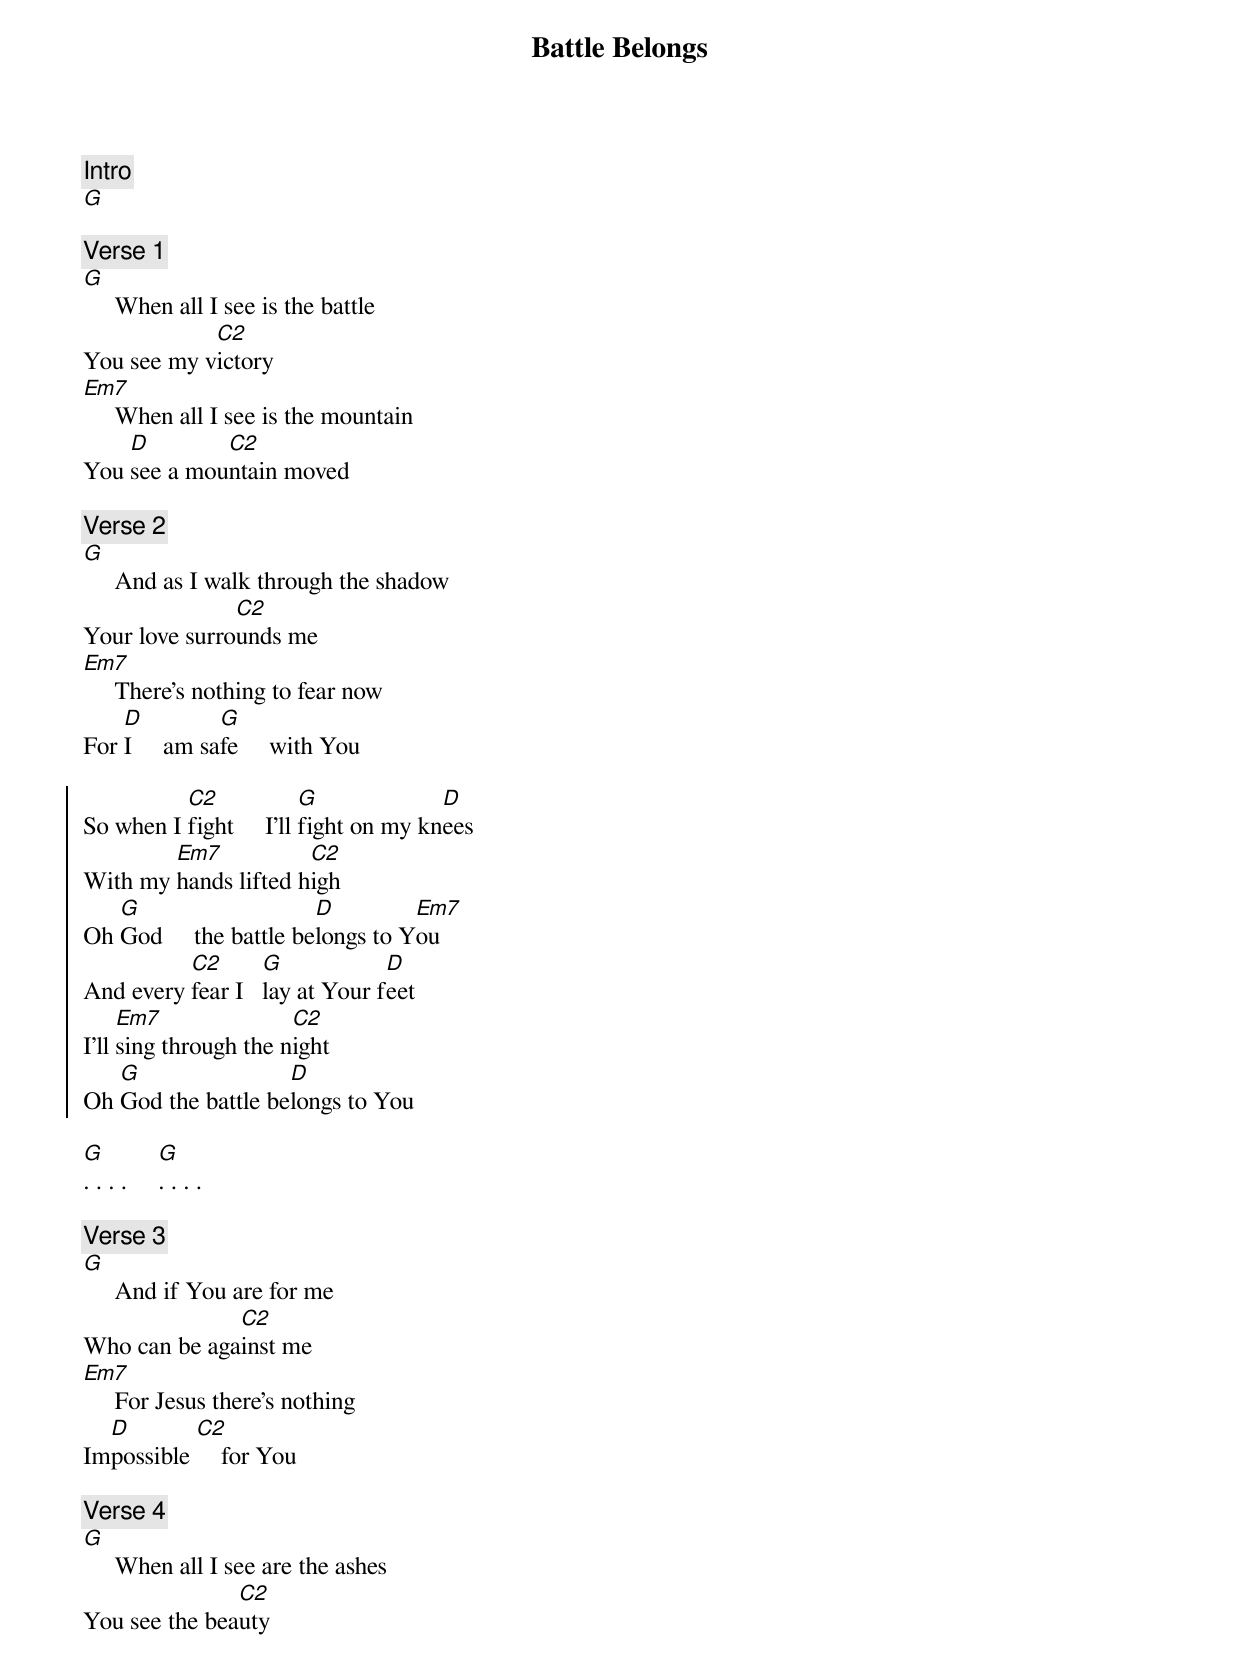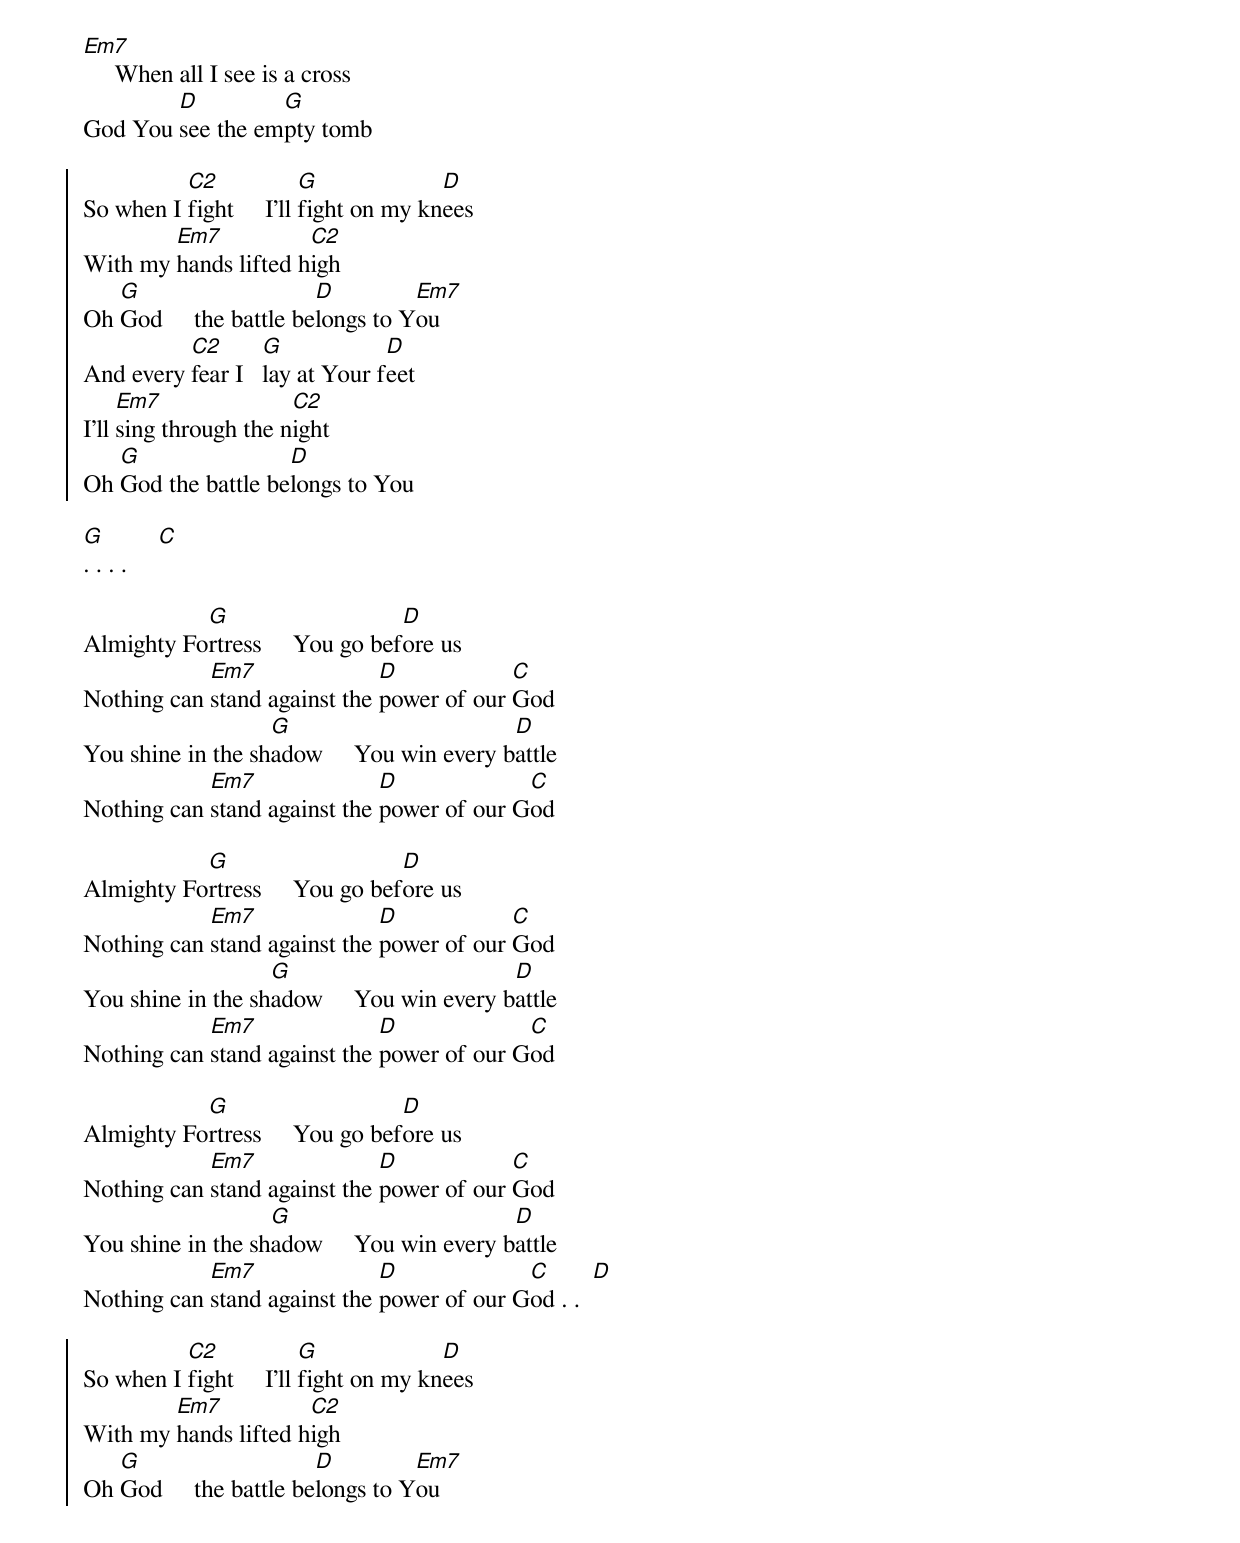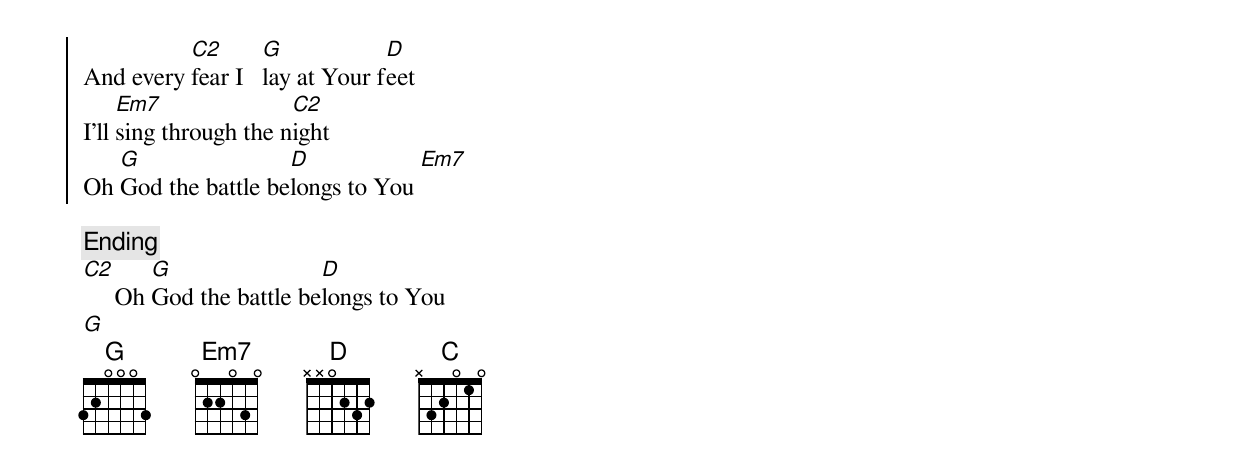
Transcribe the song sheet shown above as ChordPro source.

{title: Battle Belongs}
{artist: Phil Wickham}
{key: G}
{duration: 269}
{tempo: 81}
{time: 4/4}
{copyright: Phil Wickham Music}

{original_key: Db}
{c: Intro}
[G]

{c: Verse 1}
[G]     When all I see is the battle
You see my v[C2]ictory
[Em7]     When all I see is the mountain
You [D]see a mou[C2]ntain moved

{c: Verse 2}
[G]     And as I walk through the shadow
Your love surro[C2]unds me
[Em7]     There’s nothing to fear now
For [D]I     am sa[G]fe     with You

{soc}
So when I [C2]fight     I’ll [G]fight on my kn[D]ees
With my [Em7]hands lifted h[C2]igh
Oh [G]God     the battle be[D]longs to Y[Em7]ou
And every [C2]fear I   [G]lay at Your f[D]eet
I’ll [Em7]sing through the n[C2]ight
Oh [G]God the battle be[D]longs to You
{eoc}

[G]. . . .     [G]. . . .

{c: Verse 3}
[G]     And if You are for me
Who can be aga[C2]inst me
[Em7]     For Jesus there’s nothing
Im[D]possible [C2]    for You

{c: Verse 4}
[G]     When all I see are the ashes
You see the bea[C2]uty
[Em7]     When all I see is a cross
God You [D]see the em[G]pty tomb

{soc}
So when I [C2]fight     I’ll [G]fight on my kn[D]ees
With my [Em7]hands lifted h[C2]igh
Oh [G]God     the battle be[D]longs to Y[Em7]ou
And every [C2]fear I   [G]lay at Your f[D]eet
I’ll [Em7]sing through the n[C2]ight
Oh [G]God the battle be[D]longs to You
{eoc}

[G]. . . .     [C]

{sob}
Almighty Fo[G]rtress     You go bef[D]ore us
Nothing can [Em7]stand against the [D]power of our [C]God
You shine in the sh[G]adow     You win every b[D]attle
Nothing can [Em7]stand against the [D]power of our G[C]od

Almighty Fo[G]rtress     You go bef[D]ore us
Nothing can [Em7]stand against the [D]power of our [C]God
You shine in the sh[G]adow     You win every b[D]attle
Nothing can [Em7]stand against the [D]power of our G[C]od

Almighty Fo[G]rtress     You go bef[D]ore us
Nothing can [Em7]stand against the [D]power of our [C]God
You shine in the sh[G]adow     You win every b[D]attle
Nothing can [Em7]stand against the [D]power of our G[C]od . .  [D]
{eob}

{soc}
So when I [C2]fight     I’ll [G]fight on my kn[D]ees
With my [Em7]hands lifted h[C2]igh
Oh [G]God     the battle be[D]longs to Y[Em7]ou
And every [C2]fear I   [G]lay at Your f[D]eet
I’ll [Em7]sing through the n[C2]ight
Oh [G]God the battle be[D]longs to You [Em7]
{eoc}

{c: Ending}
[C2]     Oh [G]God the battle be[D]longs to You
[G]
